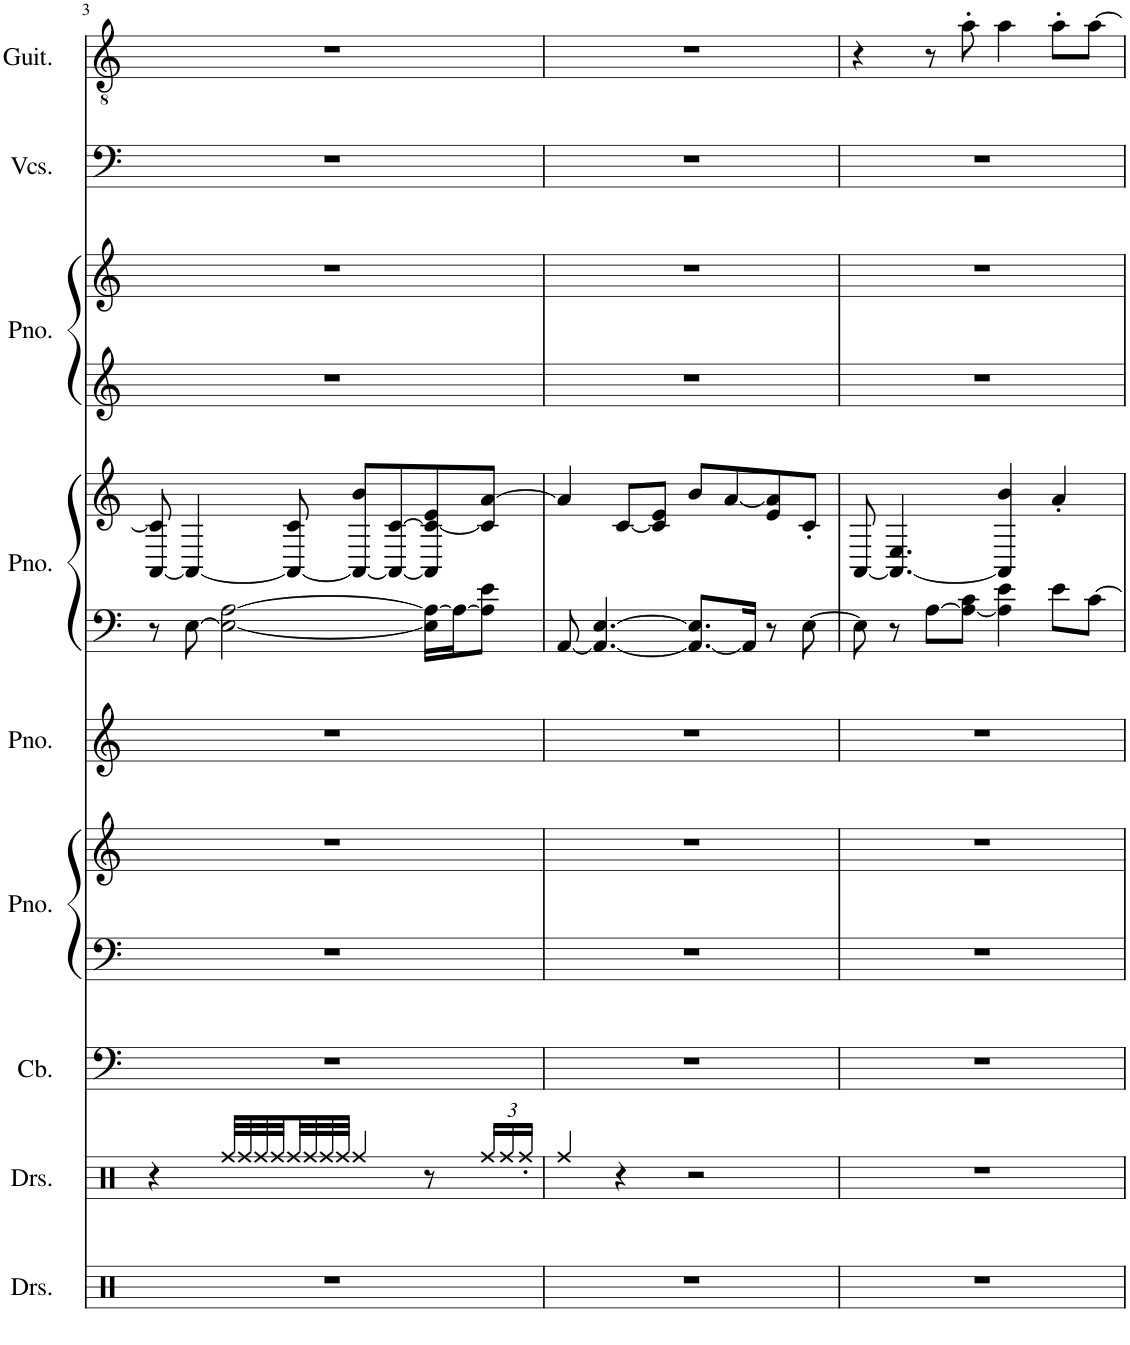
**kern	**kern	**kern	**kern	**kern	**kern	**kern	**kern	**kern	**kern	**kern	**kern
*part9	*part8	*part7	*part6	*part6	*part5	*part4	*part4	*part3	*part3	*part2	*part1
*staff12	*staff11	*staff10	*staff9	*staff8	*staff7	*staff6	*staff5	*staff4	*staff3	*staff2	*staff1
*I"Drumset	*I"Drumset	*I"Contrabass	*I"Piano	*	*I"Piano	*I"Piano	*	*I"Piano	*	*I"Violoncellos	*I"Classical Guitar
*I'Drs.	*I'Drs.	*I'Cb.	*I'Pno.	*	*I'Pno.	*I'Pno.	*	*I'Pno.	*	*I'Vcs.	*I'Guit.
!!LO:PB:g=z
*clefX	*clefX	*clefF4	*clefF4	*clefG2	*clefG2	*clefF4	*clefG2	*clefG2	*clefG2	*clefF4	*clefGv2
*	*	*Trd7c12	*	*	*	*	*	*	*	*	*
*k[]	*k[]	*k[]	*k[]	*k[]	*k[]	*k[]	*k[]	*k[]	*k[]	*k[]	*k[]
*M4/4	*M4/4	*M4/4	*M4/4	*M4/4	*M4/4	*M4/4	*M4/4	*M4/4	*M4/4	*M4/4	*M4/4
=3	=3	=3	=3	=3	=3	=3	=3	=3	=3	=3	=3
1r	4r	1r	1r	1r	1r	8r	[8AA/ 8c/]	1r	1r	1r	1r
.	.	.	.	.	.	[8E\	4AA/_	.	.	.	.
.	32Rff/LLL	.	.	.	.	2E\_ [2A\	.	.	.	.	.
.	32Rff/	.	.	.	.	.	.	.	.	.	.
.	32Rff/	.	.	.	.	.	.	.	.	.	.
.	32Rff/	.	.	.	.	.	.	.	.	.	.
.	32Rff/	.	.	.	.	.	8AA/_ 8c/	.	.	.	.
.	32Rff/	.	.	.	.	.	.	.	.	.	.
.	32Rff/	.	.	.	.	.	.	.	.	.	.
.	32Rff/JJJ	.	.	.	.	.	.	.	.	.	.
.	4Rff/	.	.	.	.	.	8AA/_ 8b/L	.	.	.	.
.	.	.	.	.	.	.	8AA/_ [8c/	.	.	.	.
.	8r	.	.	.	.	16E\] 16A\_LL	8AA/] 8c/_ 8e/	.	.	.	.
.	.	.	.	.	.	16A\J_	.	.	.	.	.
*	*Xbrackettup	*	*	*	*	*	*	*	*	*	*
.	24Rff/LL	.	.	.	.	8A\] 8e\J	8c/] [8a/J	.	.	.	.
.	24Rff/	.	.	.	.	.	.	.	.	.	.
.	24Rff'/JJ	.	.	.	.	.	.	.	.	.	.
=4	=4	=4	=4	=4	=4	=4	=4	=4	=4	=4	=4
1r	4Rff/	1r	1r	1r	1r	[8AA/	4a/]	1r	1r	1r	1r
.	.	.	.	.	.	4.AA/_ [4.E/	.	.	.	.	.
.	4r	.	.	.	.	.	[8c/L	.	.	.	.
.	.	.	.	.	.	.	8c/] 8e/J	.	.	.	.
.	2r	.	.	.	.	8.AA/_ 8.E/]L	8b/L	.	.	.	.
.	.	.	.	.	.	.	[8a/	.	.	.	.
.	.	.	.	.	.	16AA/Jk]	.	.	.	.	.
.	.	.	.	.	.	8r	8e/ 8a/]	.	.	.	.
.	.	.	.	.	.	[8E\	8c'/J	.	.	.	.
=5	=5	=5	=5	=5	=5	=5	=5	=5	=5	=5	=5
1r	1r	1r	1r	1r	1r	8E\]	[8AA/	1r	1r	1r	4r
.	.	.	.	.	.	8r	4.AA/_ 4.E/	.	.	.	.
.	.	.	.	.	.	[8A\L	.	.	.	.	8r
.	.	.	.	.	.	8A\_ 8c\J	.	.	.	.	8a'\
.	.	.	.	.	.	4A\] 4e\	4AA/] 4b/	.	.	.	4a\
.	.	.	.	.	.	8e\L	4a'/	.	.	.	8a'\L
.	.	.	.	.	.	[8c\J	.	.	.	.	[8a\J
=	=	=	=	=	=	=	=	=	=	=	=
*-	*-	*-	*-	*-	*-	*-	*-	*-	*-	*-	*-
